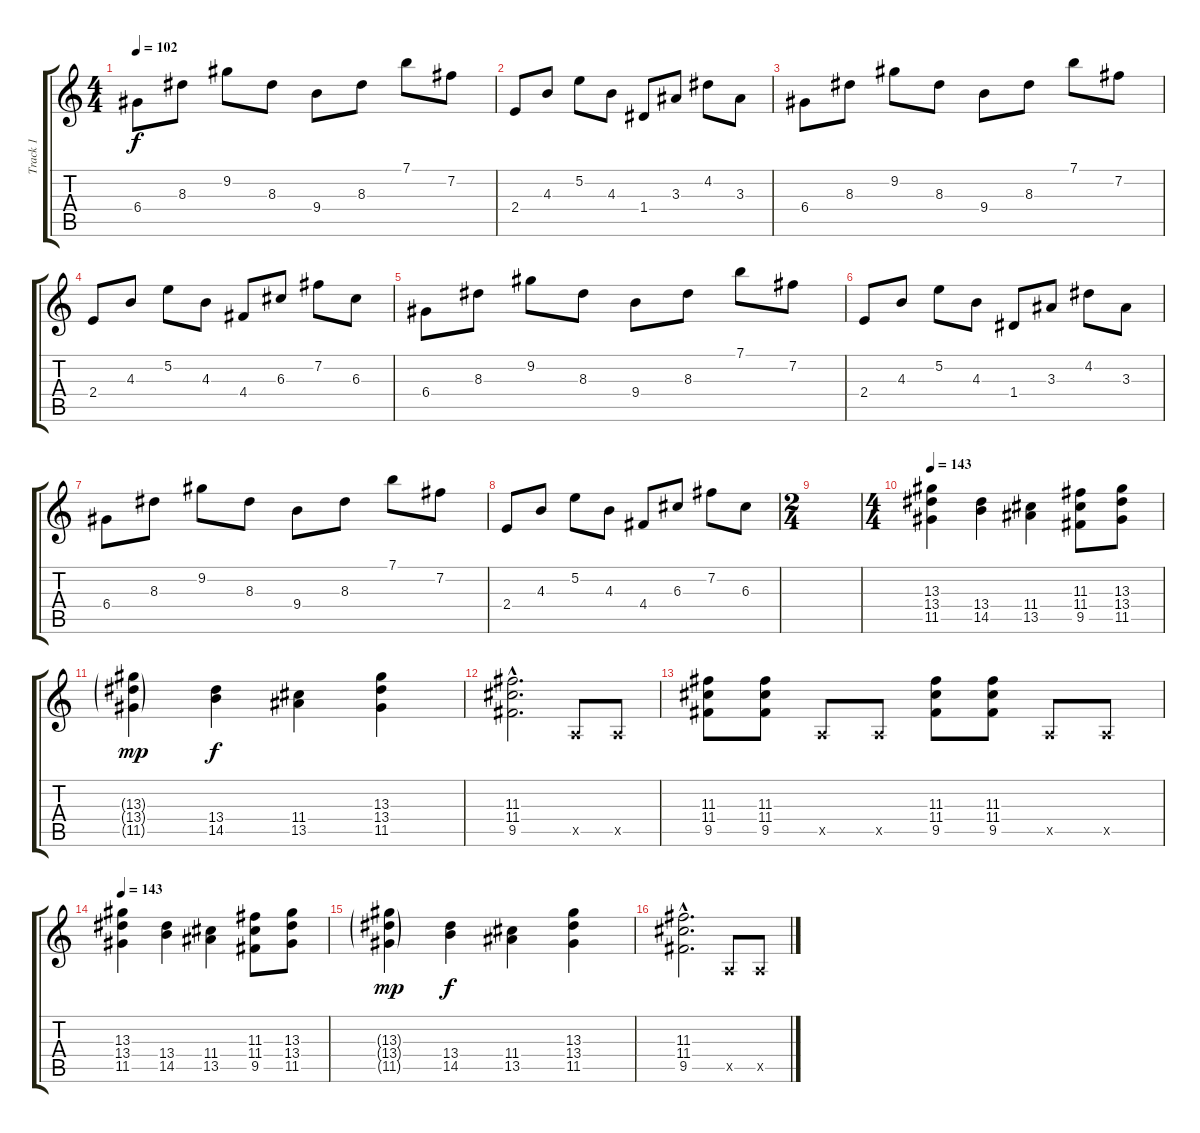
\track ("Track 1" "Track 1") {instrument acousticguitarsteel}
\staff {score tabs}
\tuning (E4 B3 G3 D3 A2 E2) {hide}
\ts (4 4)
\tempo 102
\clef g2
\ks c
6.4.8{dy f} 8.3.8 9.2.8 8.3.8 9.4.8 8.3.8 7.1.8 7.2.8 |
2.4.8 4.3.8 5.2.8 4.3.8 1.4.8 3.3.8 4.2.8 3.3.8 |
6.4.8 8.3.8 9.2.8 8.3.8 9.4.8 8.3.8 7.1.8 7.2.8 |
2.4.8 4.3.8 5.2.8 4.3.8 4.4.8 6.3.8 7.2.8 6.3.8 |
6.4.8 8.3.8 9.2.8 8.3.8 9.4.8 8.3.8 7.1.8 7.2.8 |
2.4.8 4.3.8 5.2.8 4.3.8 1.4.8 3.3.8 4.2.8 3.3.8 |
6.4.8 8.3.8 9.2.8 8.3.8 9.4.8 8.3.8 7.1.8 7.2.8 |
2.4.8 4.3.8 5.2.8 4.3.8 4.4.8 6.3.8 7.2.8 6.3.8 |
\ts (2 4)
|
\ts (4 4)
\tempo 143
(13.3 13.4 11.5).4{instrument overdrivenguitar} (13.4 14.5).4 (11.4 13.5).4 (11.3 11.4 9.5).8 (13.3 13.4 11.5).8 |
(13.3{g} 13.4{g} 11.5{g}).4{dy mp} (13.4 14.5).4{dy f} (11.4 13.5).4 (13.3 13.4 11.5).4 |
(11.3{hac} 11.4{hac} 9.5{hac}).2{d} 0.5{x}.8 0.5{x}.8 |
(11.3 11.4 9.5).8 (11.3 11.4 9.5).8 0.5{x}.8 0.5{x}.8 (11.3 11.4 9.5).8 (11.3 11.4 9.5).8 0.5{x}.8 0.5{x}.8 |
\tempo 143
(13.3 13.4 11.5).4{instrument overdrivenguitar} (13.4 14.5).4 (11.4 13.5).4 (11.3 11.4 9.5).8 (13.3 13.4 11.5).8 |
(13.3{g} 13.4{g} 11.5{g}).4{dy mp} (13.4 14.5).4{dy f} (11.4 13.5).4 (13.3 13.4 11.5).4 |
(11.3{hac} 11.4{hac} 9.5{hac}).2{d} 0.5{x}.8 0.5{x}.8
